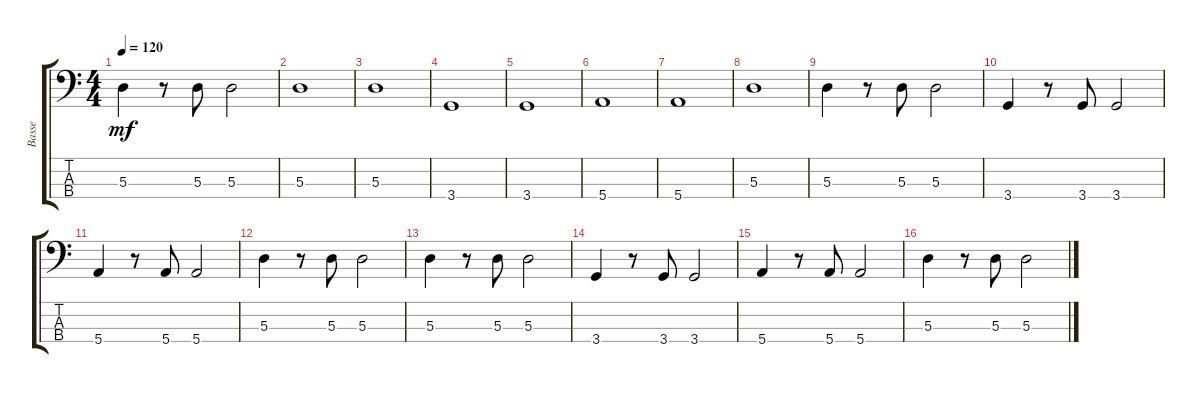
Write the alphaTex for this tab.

\track ("Basse" "Basse") {instrument electricbassfinger}
\staff {score tabs}
\tuning (G2 D2 A1 E1) {hide}
\ts (4 4)
\tempo 120
\clef f4
\ks c
5.3.4{dy mf} r.8 5.3.8 5.3.2 |
5.3.1 |
5.3.1 |
3.4.1 |
3.4.1 |
5.4.1 |
5.4.1 |
5.3.1 |
5.3.4 r.8 5.3.8 5.3.2 |
3.4.4 r.8 3.4.8 3.4.2 |
5.4.4 r.8 5.4.8 5.4.2 |
5.3.4 r.8 5.3.8 5.3.2 |
5.3.4 r.8 5.3.8 5.3.2 |
3.4.4 r.8 3.4.8 3.4.2 |
5.4.4 r.8 5.4.8 5.4.2 |
5.3.4 r.8 5.3.8 5.3.2
